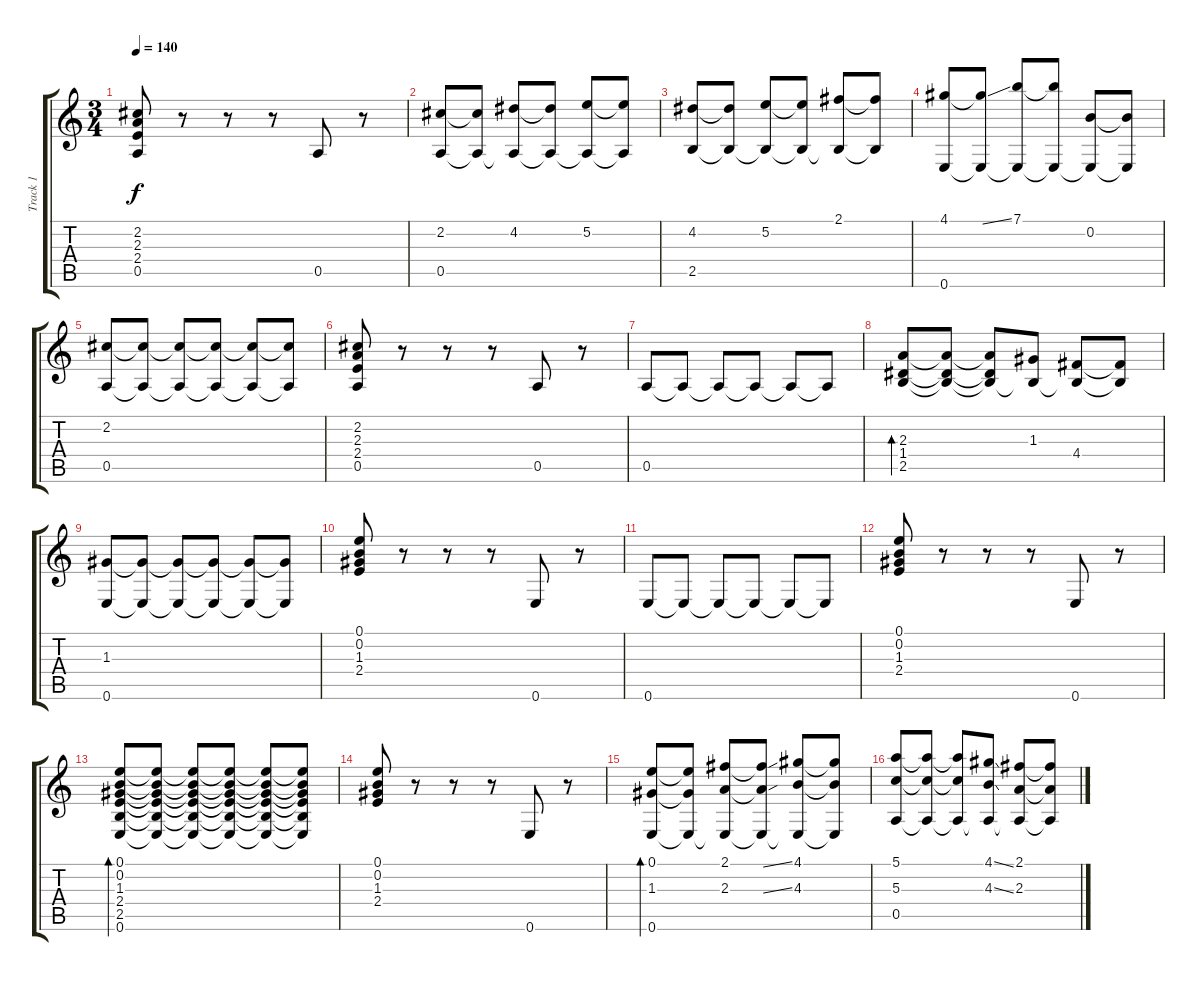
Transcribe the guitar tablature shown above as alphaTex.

\track ("Track 1" "Track 1") {instrument electricguitarjazz}
\staff {score tabs}
\tuning (E4 B3 G3 D3 A2 E2) {hide}
\ts (3 4)
\tempo 140
\clef g2
\ks c
(2.2 2.3 2.4 0.5).8{dy f} r.8 r.8 r.8 0.5.8 r.8 |
(2.2 0.5).8 (2.2{t} 0.5{t}).8 (4.2 0.5{t}).8 (4.2{t} 0.5{t}).8 (5.2 0.5{t}).8 (5.2{t} 0.5{t}).8 |
(4.2 2.5).8 (4.2{t} 2.5{t}).8 (5.2 2.5{t}).8 (5.2{t} 2.5{t}).8 (2.1 2.5{t}).8 (2.1{t} 2.5{t}).8 |
(4.1 0.6).8 (4.1{ss t} 0.6{t}).8 (7.1 0.6{t}).8 (7.1{t} 0.6{t}).8 (0.2 0.6{t}).8 (0.2{t} 0.6{t}).8 |
(2.2 0.5).8 (2.2{t} 0.5{t}).8 (2.2{t} 0.5{t}).8 (2.2{t} 0.5{t}).8 (2.2{t} 0.5{t}).8 (2.2{t} 0.5{t}).8 |
(2.2 2.3 2.4 0.5).8 r.8 r.8 r.8 0.5.8 r.8 |
0.5.8 0.5{t}.8 0.5{t}.8 0.5{t}.8 0.5{t}.8 0.5{t}.8 |
(2.3 1.4 2.5).8{bd 480} (2.3{t} 1.4{t} 2.5{t}).8 (2.3{t} 1.4{t} 2.5{t}).8 (1.3 2.5{t}).8 (4.4 2.5{t}).8 (4.4{t} 2.5{t}).8 |
(1.3 0.6).8 (1.3{t} 0.6{t}).8 (1.3{t} 0.6{t}).8 (1.3{t} 0.6{t}).8 (1.3{t} 0.6{t}).8 (1.3{t} 0.6{t}).8 |
(0.1 0.2 1.3 2.4).8 r.8 r.8 r.8 0.6.8 r.8 |
0.6.8 0.6{t}.8 0.6{t}.8 0.6{t}.8 0.6{t}.8 0.6{t}.8 |
(0.1 0.2 1.3 2.4).8 r.8 r.8 r.8 0.6.8 r.8 |
(0.1 0.2 1.3 2.4 2.5 0.6).8{bd 480} (0.1{t} 0.2{t} 1.3{t} 2.4{t} 2.5{t} 0.6{t}).8 (0.1{t} 0.2{t} 1.3{t} 2.4{t} 2.5{t} 0.6{t}).8 (0.1{t} 0.2{t} 1.3{t} 2.4{t} 2.5{t} 0.6{t}).8 (0.1{t} 0.2{t} 1.3{t} 2.4{t} 2.5{t} 0.6{t}).8 (0.1{t} 0.2{t} 1.3{t} 2.4{t} 2.5{t} 0.6{t}).8 |
(0.1 0.2 1.3 2.4).8 r.8 r.8 r.8 0.6.8 r.8 |
(0.1 1.3 0.6).8{bd 480} (0.1{t} 1.3{t} 0.6{t}).8 (2.1 2.3 0.6{t}).8 (2.1{ss t} 2.3{ss t} 0.6{t}).8 (4.1 4.3 0.6{t}).8 (4.1{t} 4.3{t} 0.6{t}).8 |
(5.1 5.3 0.5).8 (5.1{t} 5.3{t} 0.5{t}).8 (5.1{t} 5.3{t} 0.5{t}).8 (4.1{ss} 4.3{ss} 0.5{t}).8 (2.1 2.3 0.5{t}).8 (2.1{t} 2.3{t} 0.5{t}).8
